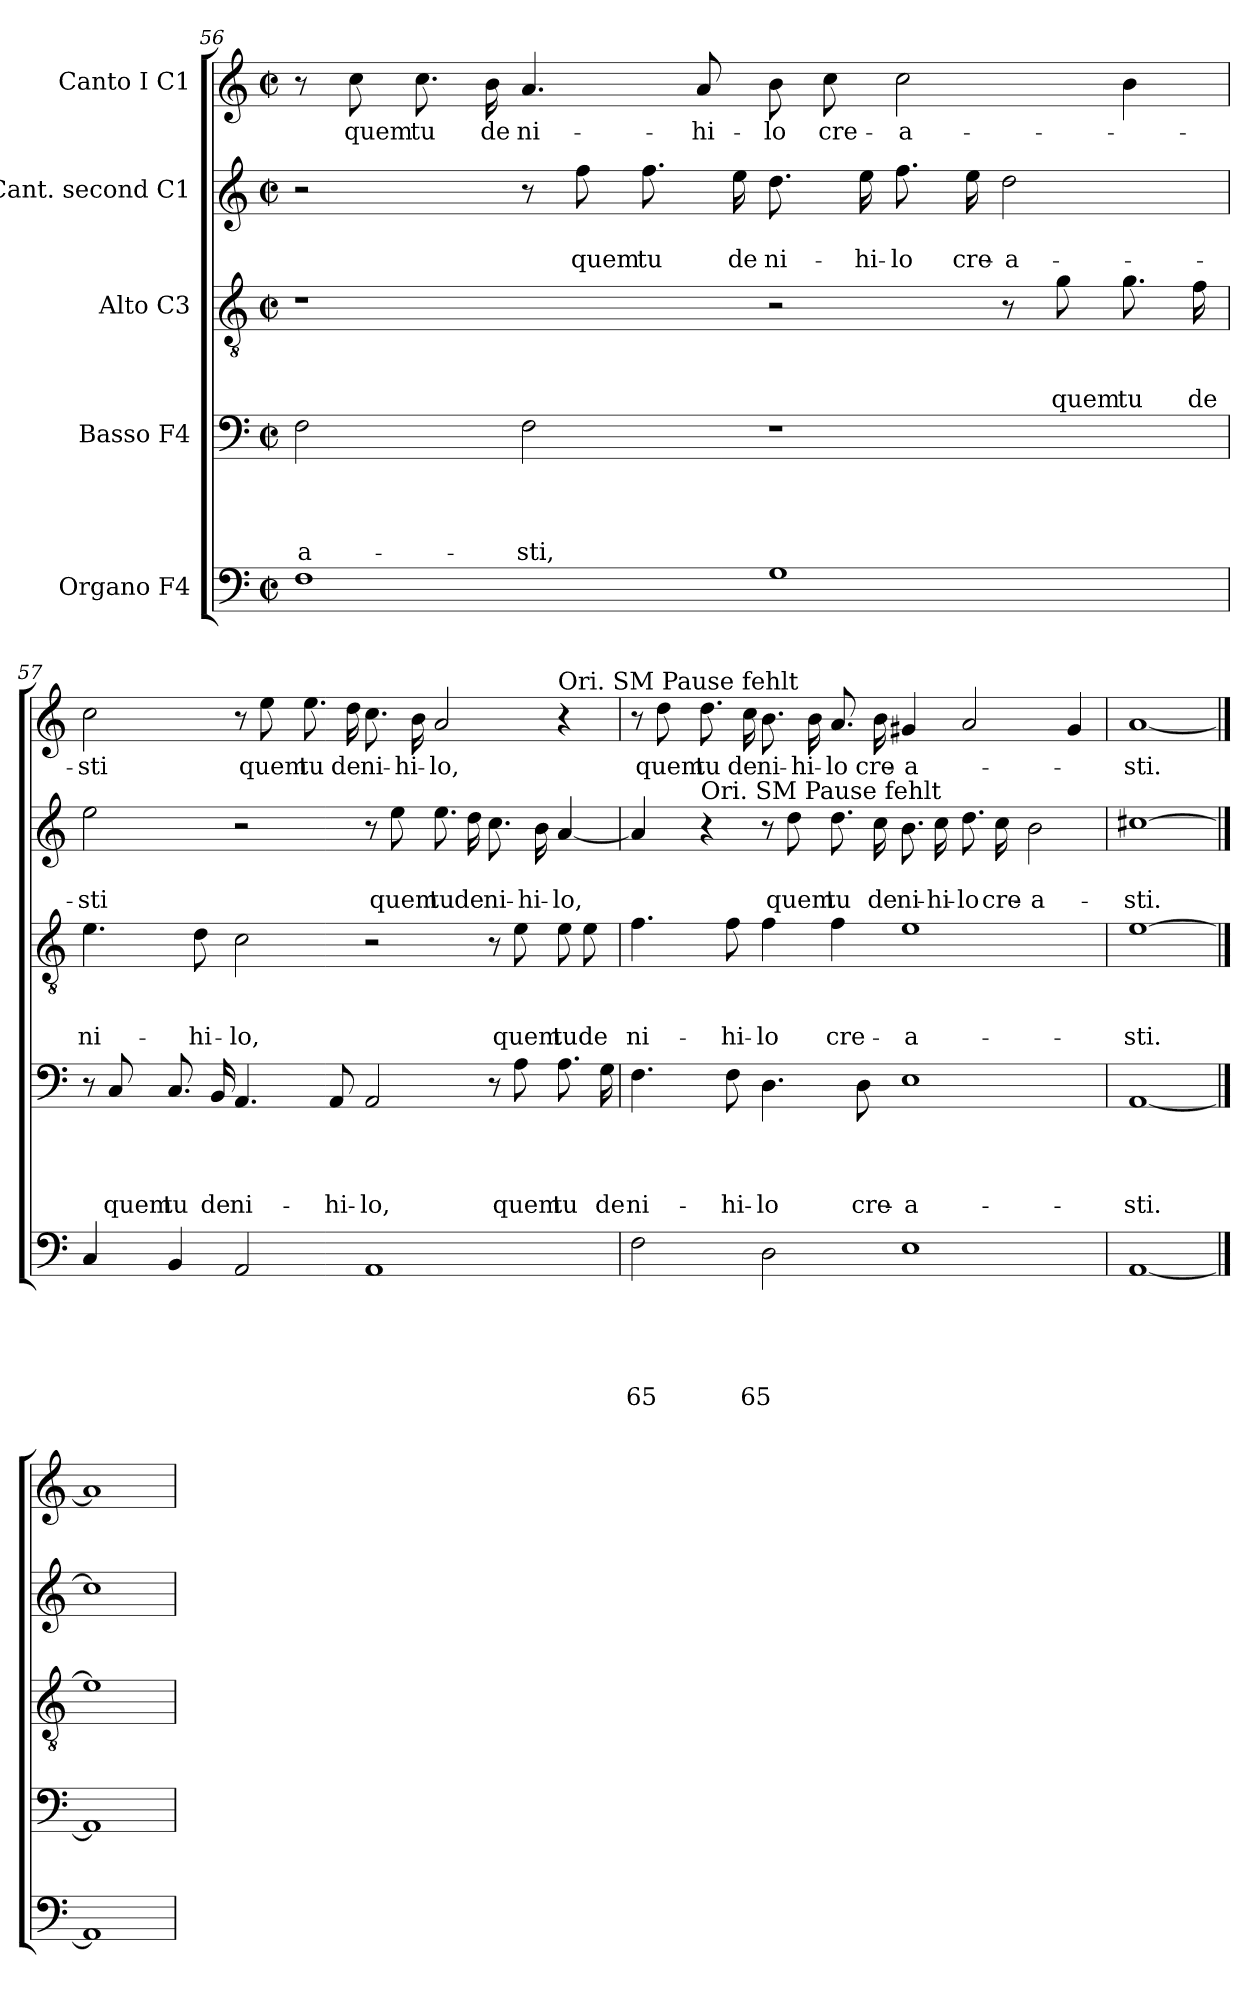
**kern	**text	**text	**text	**text	**text	**kern	**text	**text	**text	**text	**kern	**text	**text	**text	**kern	**text	**text	**kern	**text
*part5	*part5	*part5	*part5	*part5	*part5	*part4	*part4	*part4	*part4	*part4	*part3	*part3	*part3	*part3	*part2	*part2	*part2	*part1	*part1
*staff5	*staff5	*staff5	*staff5	*staff5	*staff5	*staff4	*staff4	*staff4	*staff4	*staff4	*staff3	*staff3	*staff3	*staff3	*staff2	*staff2	*staff2	*staff1	*staff1
*I"Organo F4	*	*	*	*	*	*I"Basso F4	*	*	*	*	*I"Alto C3	*	*	*	*I"Cant. second C1	*	*	*I"Canto I C1	*
!!LO:LB:g=z
*clefF4	*	*	*	*	*	*clefF4	*	*	*	*	*clefGv2	*	*	*	*clefG2	*	*	*clefG2	*
*k[]	*	*	*	*	*	*k[]	*	*	*	*	*k[]	*	*	*	*k[]	*	*	*k[]	*
*C:	*	*	*	*	*	*C:	*	*	*	*	*C:	*	*	*	*C:	*	*	*C:	*
*M2/2	*	*	*	*	*	*M2/2	*	*	*	*	*M2/2	*	*	*	*M2/2	*	*	*M2/2	*
*met(c|)	*	*	*	*	*	*met(c|)	*	*	*	*	*met(c|)	*	*	*	*met(c|)	*	*	*met(c|)	*
=56	=56	=56	=56	=56	=56	=56	=56	=56	=56	=56	=56	=56	=56	=56	=56	=56	=56	=56	=56
!	!	!	!	!	!	!	!	!	!	!LO:LY:b	!	!	!	!	!	!	!	!	!
1F	.	.	.	.	.	2F\	.	.	.	-a-	1r	.	.	.	2r	.	.	8r	.
!	!	!	!	!	!	!	!	!	!	!	!	!	!	!	!	!	!	!	!LO:LY:b
.	.	.	.	.	.	.	.	.	.	.	.	.	.	.	.	.	.	8cc\	quem
!	!	!	!	!	!	!	!	!	!	!	!	!	!	!	!	!	!	!	!LO:LY:b
.	.	.	.	.	.	.	.	.	.	.	.	.	.	.	.	.	.	8.cc\	tu
!	!	!	!	!	!	!	!	!	!	!	!	!	!	!	!	!	!	!	!LO:LY:b
.	.	.	.	.	.	.	.	.	.	.	.	.	.	.	.	.	.	16b\	de
!	!	!	!	!	!	!	!	!	!	!LO:LY:b	!	!	!	!	!	!	!	!	!LO:LY:b
.	.	.	.	.	.	2F\	.	.	.	-sti,	.	.	.	.	8r	.	.	4.a/	ni-
!	!	!	!	!	!	!	!	!	!	!	!	!	!	!	!	!	!LO:LY:b	!	!
.	.	.	.	.	.	.	.	.	.	.	.	.	.	.	8ff\	.	quem	.	.
!	!	!	!	!	!	!	!	!	!	!	!	!	!	!	!	!	!LO:LY:b	!	!
.	.	.	.	.	.	.	.	.	.	.	.	.	.	.	8.ff\	.	tu	.	.
!	!	!	!	!	!	!	!	!	!	!	!	!	!	!	!	!	!	!	!LO:LY:b
.	.	.	.	.	.	.	.	.	.	.	.	.	.	.	.	.	.	8a/	-hi-
!	!	!	!	!	!	!	!	!	!	!	!	!	!	!	!	!	!LO:LY:b	!	!
.	.	.	.	.	.	.	.	.	.	.	.	.	.	.	16ee\	.	de	.	.
!	!	!	!	!	!	!	!	!	!	!	!	!	!	!	!	!	!LO:LY:b	!	!LO:LY:b
1G	.	.	.	.	.	1r	.	.	.	.	2r	.	.	.	8.dd\	.	ni-	8b\	-lo
!	!	!	!	!	!	!	!	!	!	!	!	!	!	!	!	!	!	!	!LO:LY:b
.	.	.	.	.	.	.	.	.	.	.	.	.	.	.	.	.	.	8cc\	cre-
!	!	!	!	!	!	!	!	!	!	!	!	!	!	!	!	!	!LO:LY:b	!	!
.	.	.	.	.	.	.	.	.	.	.	.	.	.	.	16ee\	.	-hi-	.	.
!	!	!	!	!	!	!	!	!	!	!	!	!	!	!	!	!	!LO:LY:b	!	!LO:LY:b
.	.	.	.	.	.	.	.	.	.	.	.	.	.	.	8.ff\	.	-lo	2cc\	-a-
!	!	!	!	!	!	!	!	!	!	!	!	!	!	!	!	!	!LO:LY:b	!	!
.	.	.	.	.	.	.	.	.	.	.	.	.	.	.	16ee\	.	cre-	.	.
!	!	!	!	!	!	!	!	!	!	!	!	!	!	!	!	!	!LO:LY:b	!	!
.	.	.	.	.	.	.	.	.	.	.	8r	.	.	.	2dd\	.	-a-	.	.
!	!	!	!	!	!	!	!	!	!	!	!	!	!	!LO:LY:b	!	!	!	!	!
.	.	.	.	.	.	.	.	.	.	.	8g\	.	.	quem	.	.	.	.	.
!	!	!	!	!	!	!	!	!	!	!	!	!	!	!LO:LY:b	!	!	!	!	!
.	.	.	.	.	.	.	.	.	.	.	8.g\	.	.	tu	.	.	.	4b\	.
!	!	!	!	!	!	!	!	!	!	!	!	!	!	!LO:LY:b	!	!	!	!	!
.	.	.	.	.	.	.	.	.	.	.	16f\	.	.	de	.	.	.	.	.
=57	=57	=57	=57	=57	=57	=57	=57	=57	=57	=57	=57	=57	=57	=57	=57	=57	=57	=57	=57
!	!	!	!	!	!	!	!	!	!	!	!	!	!	!LO:LY:b	!	!	!LO:LY:b	!	!LO:LY:b
4C/	.	.	.	.	.	8r	.	.	.	.	4.e\	.	.	ni-	2ee\	.	-sti	2cc\	-sti
!	!	!	!	!	!	!	!	!	!	!LO:LY:b	!	!	!	!	!	!	!	!	!
.	.	.	.	.	.	8C/	.	.	.	quem	.	.	.	.	.	.	.	.	.
!	!	!	!	!	!	!	!	!	!	!LO:LY:b	!	!	!	!	!	!	!	!	!
4BB/	.	.	.	.	.	8.C/	.	.	.	tu	.	.	.	.	.	.	.	.	.
!	!	!	!	!	!	!	!	!	!	!	!	!	!	!LO:LY:b	!	!	!	!	!
.	.	.	.	.	.	.	.	.	.	.	8d\	.	.	-hi-	.	.	.	.	.
!	!	!	!	!	!	!	!	!	!	!LO:LY:b	!	!	!	!	!	!	!	!	!
.	.	.	.	.	.	16BB/	.	.	.	de	.	.	.	.	.	.	.	.	.
!	!	!	!	!	!	!	!	!	!	!LO:LY:b	!	!	!	!LO:LY:b	!	!	!	!	!
2AA/	.	.	.	.	.	4.AA/	.	.	.	ni-	2c\	.	.	-lo,	2r	.	.	8r	.
!	!	!	!	!	!	!	!	!	!	!	!	!	!	!	!	!	!	!	!LO:LY:b
.	.	.	.	.	.	.	.	.	.	.	.	.	.	.	.	.	.	8ee\	quem
!	!	!	!	!	!	!	!	!	!	!	!	!	!	!	!	!	!	!	!LO:LY:b
.	.	.	.	.	.	.	.	.	.	.	.	.	.	.	.	.	.	8.ee\	tu
!	!	!	!	!	!	!	!	!	!	!LO:LY:b	!	!	!	!	!	!	!	!	!
.	.	.	.	.	.	8AA/	.	.	.	-hi-	.	.	.	.	.	.	.	.	.
!	!	!	!	!	!	!	!	!	!	!	!	!	!	!	!	!	!	!	!LO:LY:b
.	.	.	.	.	.	.	.	.	.	.	.	.	.	.	.	.	.	16dd\	de
!	!	!	!	!	!	!	!	!	!	!LO:LY:b	!	!	!	!	!	!	!	!	!LO:LY:b
1AA	.	.	.	.	.	2AA/	.	.	.	-lo,	2r	.	.	.	8r	.	.	8.cc\	ni-
!	!	!	!	!	!	!	!	!	!	!	!	!	!	!	!	!	!LO:LY:b	!	!
.	.	.	.	.	.	.	.	.	.	.	.	.	.	.	8ee\	.	quem	.	.
!	!	!	!	!	!	!	!	!	!	!	!	!	!	!	!	!	!	!	!LO:LY:b
.	.	.	.	.	.	.	.	.	.	.	.	.	.	.	.	.	.	16b\	-hi-
!	!	!	!	!	!	!	!	!	!	!	!	!	!	!	!	!	!LO:LY:b	!	!LO:LY:b
.	.	.	.	.	.	.	.	.	.	.	.	.	.	.	8.ee\	.	tu	2a/	-lo,
!	!	!	!	!	!	!	!	!	!	!	!	!	!	!	!	!	!LO:LY:b	!	!
.	.	.	.	.	.	.	.	.	.	.	.	.	.	.	16dd\	.	de	.	.
!	!	!	!	!	!	!	!	!	!	!	!	!	!	!	!	!	!LO:LY:b	!	!
.	.	.	.	.	.	8r	.	.	.	.	8r	.	.	.	8.cc\	.	ni-	.	.
!	!	!	!	!	!	!	!	!	!	!LO:LY:b	!	!	!	!LO:LY:b	!	!	!	!	!
.	.	.	.	.	.	8A\	.	.	.	quem	8e\	.	.	quem	.	.	.	.	.
!	!	!	!	!	!	!	!	!	!	!	!	!	!	!	!	!	!LO:LY:b	!	!
.	.	.	.	.	.	.	.	.	.	.	.	.	.	.	16b\	.	-hi-	.	.
!	!	!	!	!	!	!	!	!	!	!	!	!	!	!	!	!	!	!LO:TX:a:t=Ori. SM Pause fehlt	!
!	!	!	!	!	!	!	!	!	!	!LO:LY:b	!	!	!	!LO:LY:b	!	!	!LO:LY:b	!	!
.	.	.	.	.	.	8.A\	.	.	.	tu	8e\	.	.	tu	[4a/	.	-lo,	4r	.
!	!	!	!	!	!	!	!	!	!	!	!	!	!	!LO:LY:b	!	!	!	!	!
.	.	.	.	.	.	.	.	.	.	.	8e\	.	.	de	.	.	.	.	.
!	!	!	!	!	!	!	!	!	!	!LO:LY:b	!	!	!	!	!	!	!	!	!
.	.	.	.	.	.	16G\	.	.	.	de	.	.	.	.	.	.	.	.	.
!!LO:LB:g=z
=58	=58	=58	=58	=58	=58	=58	=58	=58	=58	=58	=58	=58	=58	=58	=58	=58	=58	=58	=58
!	!	!	!	!	!LO:LY:b	!	!	!	!	!LO:LY:b	!	!	!	!LO:LY:b	!	!	!	!	!
2F\	.	.	.	.	65	4.F\	.	.	.	ni-	4.f\	.	.	ni-	4a/]	.	.	8r	.
!	!	!	!	!	!	!	!	!	!	!	!	!	!	!	!	!	!	!	!LO:LY:b
.	.	.	.	.	.	.	.	.	.	.	.	.	.	.	.	.	.	8dd\	quem
!	!	!	!	!	!	!	!	!	!	!	!	!	!	!	!LO:TX:a:t=Ori. SM Pause fehlt	!	!	!	!
!	!	!	!	!	!	!	!	!	!	!	!	!	!	!	!	!	!	!	!LO:LY:b
.	.	.	.	.	.	.	.	.	.	.	.	.	.	.	4r	.	.	8.dd\	tu
!	!	!	!	!	!	!	!	!	!	!LO:LY:b	!	!	!	!LO:LY:b	!	!	!	!	!
.	.	.	.	.	.	8F\	.	.	.	-hi-	8f\	.	.	-hi-	.	.	.	.	.
!	!	!	!	!	!	!	!	!	!	!	!	!	!	!	!	!	!	!	!LO:LY:b
.	.	.	.	.	.	.	.	.	.	.	.	.	.	.	.	.	.	16cc\	de
!	!	!	!	!	!LO:LY:b	!	!	!	!	!LO:LY:b	!	!	!	!LO:LY:b	!	!	!	!	!LO:LY:b
2D\	.	.	.	.	65	4.D\	.	.	.	-lo	4f\	.	.	-lo	8r	.	.	8.b\	ni-
!	!	!	!	!	!	!	!	!	!	!	!	!	!	!	!	!	!LO:LY:b	!	!
.	.	.	.	.	.	.	.	.	.	.	.	.	.	.	8dd\	.	quem	.	.
!	!	!	!	!	!	!	!	!	!	!	!	!	!	!	!	!	!	!	!LO:LY:b
.	.	.	.	.	.	.	.	.	.	.	.	.	.	.	.	.	.	16b\	-hi-
!	!	!	!	!	!	!	!	!	!	!	!	!	!	!LO:LY:b	!	!	!LO:LY:b	!	!LO:LY:b
.	.	.	.	.	.	.	.	.	.	.	4f\	.	.	cre-	8.dd\	.	tu	8.a/	-lo
!	!	!	!	!	!	!	!	!	!	!LO:LY:b	!	!	!	!	!	!	!	!	!
.	.	.	.	.	.	8D\	.	.	.	cre-	.	.	.	.	.	.	.	.	.
!	!	!	!	!	!	!	!	!	!	!	!	!	!	!	!	!	!LO:LY:b	!	!LO:LY:b
.	.	.	.	.	.	.	.	.	.	.	.	.	.	.	16cc\	.	de	16b\	cre-
!	!	!	!	!	!	!	!	!	!	!LO:LY:b	!	!	!	!LO:LY:b	!	!	!LO:LY:b	!	!LO:LY:b
1E	.	.	.	.	.	1E	.	.	.	-a-	1e	.	.	-a-	8.b\	.	ni-	4g#X/	-a-
!	!	!	!	!	!	!	!	!	!	!	!	!	!	!	!	!	!LO:LY:b	!	!
.	.	.	.	.	.	.	.	.	.	.	.	.	.	.	16cc\	.	-hi-	.	.
!	!	!	!	!	!	!	!	!	!	!	!	!	!	!	!	!	!LO:LY:b	!	!
.	.	.	.	.	.	.	.	.	.	.	.	.	.	.	8.dd\	.	-lo	2a/	.
!	!	!	!	!	!	!	!	!	!	!	!	!	!	!	!	!	!LO:LY:b	!	!
.	.	.	.	.	.	.	.	.	.	.	.	.	.	.	16cc\	.	cre-	.	.
!	!	!	!	!	!	!	!	!	!	!	!	!	!	!	!	!	!LO:LY:b	!	!
.	.	.	.	.	.	.	.	.	.	.	.	.	.	.	2b\	.	-a-	.	.
.	.	.	.	.	.	.	.	.	.	.	.	.	.	.	.	.	.	4g#/	.
=59	=59	=59	=59	=59	=59	=59	=59	=59	=59	=59	=59	=59	=59	=59	=59	=59	=59	=59	=59
!	!	!	!	!	!	!	!	!	!	!LO:LY:b	!	!	!	!LO:LY:b	!	!	!LO:LY:b	!	!LO:LY:b
[1AA	.	.	.	.	.	[1AA	.	.	.	-sti.	[1e	.	.	-sti.	[1cc#X	.	-sti.	[1a	-sti.
==60	==60	==60	==60	==60	==60	==60	==60	==60	==60	==60	==60	==60	==60	==60	==60	==60	==60	==60	==60
1AA]	.	.	.	.	.	1AA]	.	.	.	.	1e]	.	.	.	1cc#]	.	.	1a]	.
=	=	=	=	=	=	=	=	=	=	=	=	=	=	=	=	=	=	=	=
*-	*-	*-	*-	*-	*-	*-	*-	*-	*-	*-	*-	*-	*-	*-	*-	*-	*-	*-	*-
